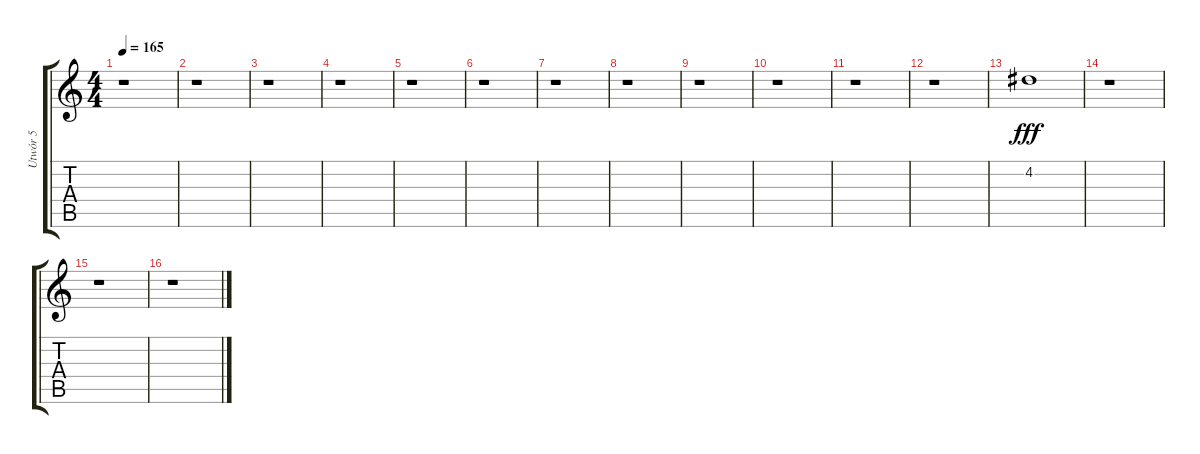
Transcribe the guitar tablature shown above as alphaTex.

\track ("Utwór 5" "Utwór 5") {instrument distortionguitar}
\staff {score tabs}
\tuning (E4 B3 G3 D3 A2 E2) {hide}
\ts (4 4)
\tempo 165
\clef g2
\ks c
r.1{dy fff} |
r.1 |
r.1 |
r.1 |
r.1 |
r.1 |
r.1 |
r.1 |
r.1 |
r.1 |
r.1 |
r.1 |
4.2.1 |
r.1 |
r.1 |
r.1
